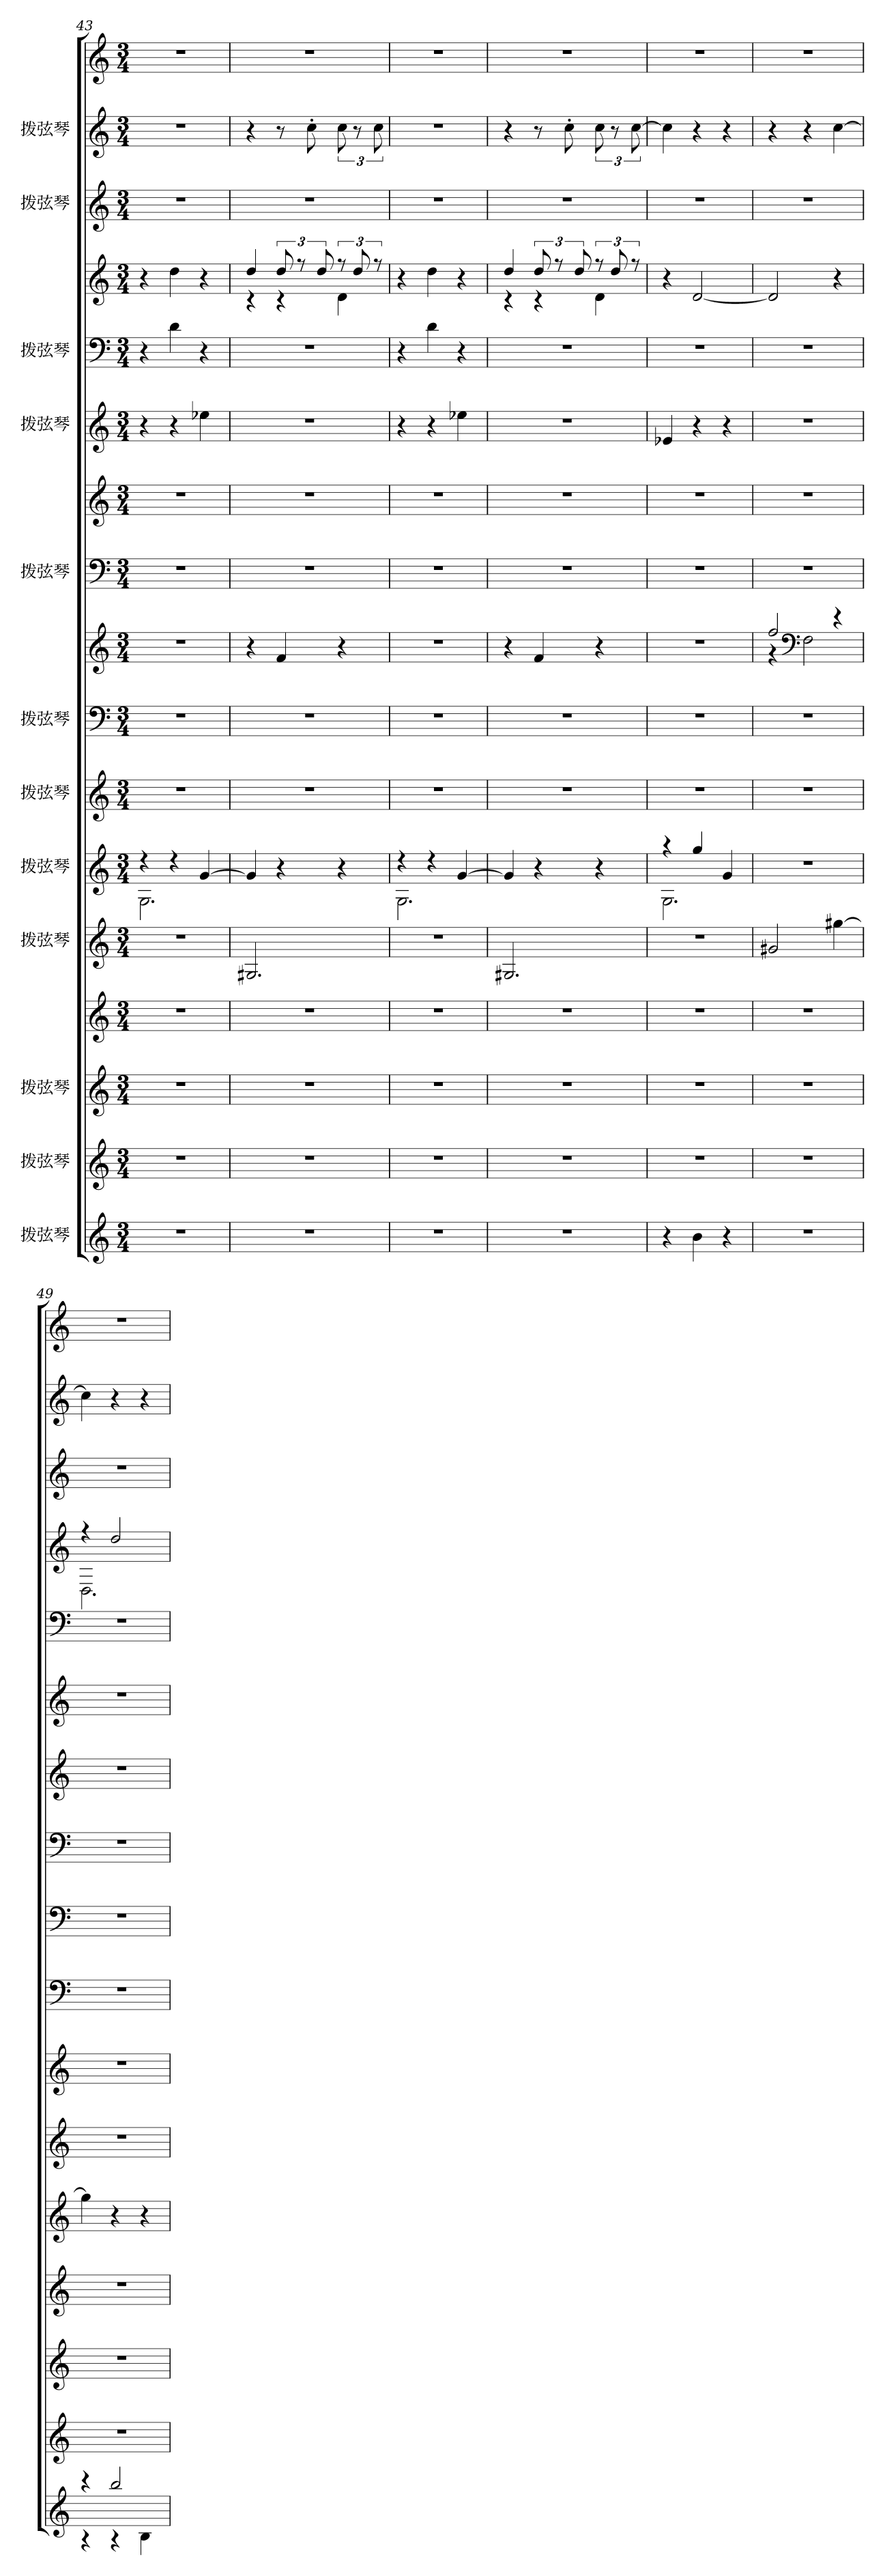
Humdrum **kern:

**kern	**kern	**kern	**kern	**kern	**kern	**kern	**kern	**kern	**kern	**kern	**kern	**kern	**kern	**kern	**kern	**kern
*part12	*part11	*part10	*part10	*part9	*part8	*part7	*part6	*part6	*part5	*part5	*part4	*part3	*part3	*part2	*part1	*part1
*staff17	*staff16	*staff15	*staff14	*staff13	*staff12	*staff11	*staff10	*staff9	*staff8	*staff7	*staff6	*staff5	*staff4	*staff3	*staff2	*staff1
*I"拨弦琴	*I"拨弦琴	*I"拨弦琴	*	*I"拨弦琴	*I"拨弦琴	*I"拨弦琴	*I"拨弦琴	*	*I"拨弦琴	*	*I"拨弦琴	*I"拨弦琴	*	*I"拨弦琴	*I"拨弦琴	*
*clefG2	*clefG2	*clefG2	*clefG2	*clefG2	*clefG2	*clefG2	*clefF4	*clefG2	*clefF4	*clefG2	*clefG2	*clefF4	*clefG2	*clefG2	*clefG2	*clefG2
*k[]	*k[]	*k[]	*k[]	*k[]	*k[]	*k[]	*k[]	*k[]	*k[]	*k[]	*k[]	*k[]	*k[]	*k[]	*k[]	*k[]
*M3/4	*M3/4	*M3/4	*M3/4	*M3/4	*M3/4	*M3/4	*M3/4	*M3/4	*M3/4	*M3/4	*M3/4	*M3/4	*M3/4	*M3/4	*M3/4	*M3/4
=43	=43	=43	=43	=43	=43	=43	=43	=43	=43	=43	=43	=43	=43	=43	=43	=43
*	*	*	*	*	*^	*	*	*	*	*	*	*	*	*	*	*
2.r	2.r	2.r	2.r	2.r	4r	2.G\	2.r	2.r	2.r	2.r	2.r	4r	4r	4r	2.r	2.r	2.r
.	.	.	.	.	4r	.	.	.	.	.	.	4r	4d\	4dd\	.	.	.
.	.	.	.	.	[4g/	.	.	.	.	.	.	4ee-X\	4r	4r	.	.	.
*	*	*	*	*	*v	*v	*	*	*	*	*	*	*	*	*	*	*
=44	=44	=44	=44	=44	=44	=44	=44	=44	=44	=44	=44	=44	=44	=44	=44	=44
*	*	*	*	*	*	*	*	*	*	*	*	*	*^	*	*	*
2.r	2.r	2.r	2.r	2.G#X/	4g/]	2.r	2.r	4r	2.r	2.r	2.r	2.r	4dd/	4r	2.r	4r	2.r
.	.	.	.	.	4r	.	.	4f/	.	.	.	.	12dd/	4r	.	8r	.
.	.	.	.	.	.	.	.	.	.	.	.	.	12r	.	.	.	.
.	.	.	.	.	.	.	.	.	.	.	.	.	.	.	.	8cc'\	.
.	.	.	.	.	.	.	.	.	.	.	.	.	12dd/	.	.	.	.
.	.	.	.	.	4r	.	.	4r	.	.	.	.	12r	4d\	.	12cc\	.
.	.	.	.	.	.	.	.	.	.	.	.	.	12dd/	.	.	12r	.
.	.	.	.	.	.	.	.	.	.	.	.	.	12r	.	.	12cc\	.
*	*	*	*	*	*	*	*	*	*	*	*	*	*v	*v	*	*	*
=45	=45	=45	=45	=45	=45	=45	=45	=45	=45	=45	=45	=45	=45	=45	=45	=45
*	*	*	*	*	*^	*	*	*	*	*	*	*	*	*	*	*
2.r	2.r	2.r	2.r	2.r	4r	2.G\	2.r	2.r	2.r	2.r	2.r	4r	4r	4r	2.r	2.r	2.r
.	.	.	.	.	4r	.	.	.	.	.	.	4r	4d\	4dd\	.	.	.
.	.	.	.	.	[4g/	.	.	.	.	.	.	4ee-X\	4r	4r	.	.	.
*	*	*	*	*	*v	*v	*	*	*	*	*	*	*	*	*	*	*
=46	=46	=46	=46	=46	=46	=46	=46	=46	=46	=46	=46	=46	=46	=46	=46	=46
*	*	*	*	*	*	*	*	*	*	*	*	*	*^	*	*	*
2.r	2.r	2.r	2.r	2.G#X/	4g/]	2.r	2.r	4r	2.r	2.r	2.r	2.r	4dd/	4r	2.r	4r	2.r
.	.	.	.	.	4r	.	.	4f/	.	.	.	.	12dd/	4r	.	8r	.
.	.	.	.	.	.	.	.	.	.	.	.	.	12r	.	.	.	.
.	.	.	.	.	.	.	.	.	.	.	.	.	.	.	.	8cc'\	.
.	.	.	.	.	.	.	.	.	.	.	.	.	12dd/	.	.	.	.
.	.	.	.	.	4r	.	.	4r	.	.	.	.	12r	4d\	.	12cc\	.
.	.	.	.	.	.	.	.	.	.	.	.	.	12dd/	.	.	12r	.
.	.	.	.	.	.	.	.	.	.	.	.	.	12r	.	.	[12cc\	.
*	*	*	*	*	*	*	*	*	*	*	*	*	*v	*v	*	*	*
=47	=47	=47	=47	=47	=47	=47	=47	=47	=47	=47	=47	=47	=47	=47	=47	=47
*	*	*	*	*	*^	*	*	*	*	*	*	*	*	*	*	*
4r	2.r	2.r	2.r	2.r	4r	2.G\	2.r	2.r	2.r	2.r	2.r	4e-X/	2.r	4r	2.r	4cc\]	2.r
4b\	.	.	.	.	4gg/	.	.	.	.	.	.	4r	.	[2d/	.	4r	.
4r	.	.	.	.	4g/	.	.	.	.	.	.	4r	.	.	.	4r	.
*	*	*	*	*	*v	*v	*	*	*	*	*	*	*	*	*	*	*
!!LO:PB:g=z
=48	=48	=48	=48	=48	=48	=48	=48	=48	=48	=48	=48	=48	=48	=48	=48	=48
*	*	*	*	*	*	*	*	*^	*	*	*	*	*	*	*	*
2.r	2.r	2.r	2.r	2g#X/	2.r	2.r	2.r	2ff/	4r	2.r	2.r	2.r	2.r	2d/]	2.r	4r	2.r
*	*	*	*	*	*	*	*	*clefF4	*	*	*	*	*	*	*	*	*
.	.	.	.	.	.	.	.	.	2F\	.	.	.	.	.	.	4r	.
.	.	.	.	[4gg#X\	.	.	.	4r	.	.	.	.	.	4r	.	[4cc\	.
*	*	*	*	*	*	*	*	*v	*v	*	*	*	*	*	*	*	*
=49	=49	=49	=49	=49	=49	=49	=49	=49	=49	=49	=49	=49	=49	=49	=49	=49
*^	*	*	*	*	*	*	*	*	*	*	*	*	*^	*	*	*
4r	4r	2.r	2.r	2.r	4gg#\]	2.r	2.r	2.r	2.r	2.r	2.r	2.r	2.r	4r	2.D\	2.r	4cc\]	2.r
2bb/	4r	.	.	.	4r	.	.	.	.	.	.	.	.	2dd/	.	.	4r	.
.	4B\	.	.	.	4r	.	.	.	.	.	.	.	.	.	.	.	4r	.
*v	*v	*	*	*	*	*	*	*	*	*	*	*	*	*v	*v	*	*	*
=	=	=	=	=	=	=	=	=	=	=	=	=	=	=	=	=
*-	*-	*-	*-	*-	*-	*-	*-	*-	*-	*-	*-	*-	*-	*-	*-	*-
